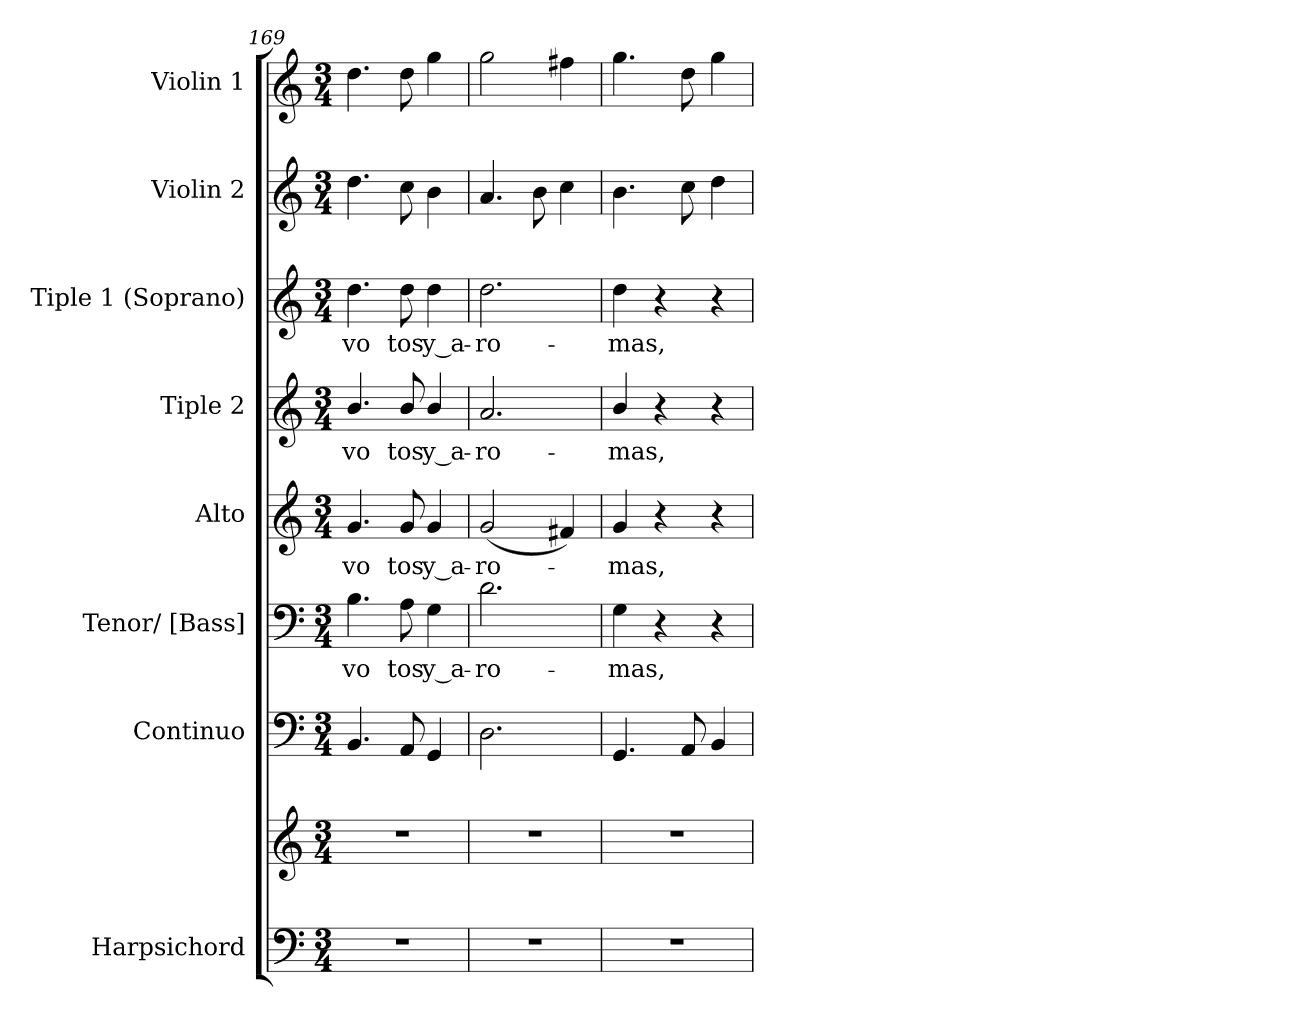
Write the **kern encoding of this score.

**kern	**kern	**kern	**kern	**text	**kern	**text	**kern	**text	**kern	**text	**kern	**kern
*part8	*part8	*part7	*part6	*part6	*part5	*part5	*part4	*part4	*part3	*part3	*part2	*part1
*staff9	*staff8	*staff7	*staff6	*staff6	*staff5	*staff5	*staff4	*staff4	*staff3	*staff3	*staff2	*staff1
*I"Harpsichord	*	*I"Continuo	*I"Tenor/ [Bass]	*	*I"Alto	*	*I"Tiple 2	*	*I"Tiple 1 (Soprano)	*	*I"Violin 2	*I"Violin 1
*	*	*I'Cont.	*I'T/B.	*	*I'A.	*	*	*	*I'S1.	*	*I'Vln. 2	*I'Vln. 1
*clefF4	*clefG2	*clefF4	*clefF4	*	*clefG2	*	*clefG2	*	*clefG2	*	*clefG2	*clefG2
*k[]	*k[]	*k[]	*k[]	*	*k[]	*	*k[]	*	*k[]	*	*k[]	*k[]
*C:	*C:	*C:	*C:	*	*C:	*	*C:	*	*C:	*	*C:	*C:
*M3/4	*M3/4	*M3/4	*M3/4	*	*M3/4	*	*M3/4	*	*M3/4	*	*M3/4	*M3/4
=169	=169	=169	=169	=169	=169	=169	=169	=169	=169	=169	=169	=169
!LO:N:vis=1	!LO:N:vis=1	!	!	!	!	!	!	!	!	!	!	!
!	!	!	!	!LO:LY:b:color=#000000	!	!	!	!	!	!	!	!
!	!	!	!	!	!	!LO:LY:b:color=#000000	!	!	!	!	!	!
!	!	!	!	!	!	!	!	!LO:LY:b:color=#000000	!	!	!	!
!	!	!	!	!	!	!	!	!	!	!LO:LY:b:color=#000000	!	!
2.r	2.r	4.BBi/	4.Bi\	vo	4.gi/	vo	4.bi/	vo	4.ddi\	vo	4.ddi\	4.ddi\
!	!	!	!	!LO:LY:b:color=#000000	!	!	!	!	!	!	!	!
!	!	!	!	!	!	!LO:LY:b:color=#000000	!	!	!	!	!	!
!	!	!	!	!	!	!	!	!LO:LY:b:color=#000000	!	!	!	!
!	!	!	!	!	!	!	!	!	!	!LO:LY:b:color=#000000	!	!
.	.	8AAi/	8Ai\	tos	8gi/	tos	8bi/	tos	8ddi\	tos	8cci\	8ddi\
!	!	!	!	!LO:LY:b:color=#000000	!	!	!	!	!	!	!	!
!	!	!	!	!	!	!LO:LY:b:color=#000000	!	!	!	!	!	!
!	!	!	!	!	!	!	!	!LO:LY:b:color=#000000	!	!	!	!
!	!	!	!	!	!	!	!	!	!	!LO:LY:b:color=#000000	!	!
.	.	4GGi/	4Gi\	y_a-	4gi/	y_a-	4bi/	y_a-	4ddi\	y_a-	4bi\	4ggi\
=170	=170	=170	=170	=170	=170	=170	=170	=170	=170	=170	=170	=170
!LO:N:vis=1	!LO:N:vis=1	!	!	!	!	!	!	!	!	!	!	!
!	!	!	!	!LO:LY:b:color=#000000	!	!	!	!	!	!	!	!
!	!	!	!	!	!	!LO:LY:b:color=#000000	!	!	!	!	!	!
!	!	!	!	!	!	!	!	!LO:LY:b:color=#000000	!	!	!	!
!	!	!	!	!	!	!	!	!	!	!LO:LY:b:color=#000000	!	!
2.r	2.r	2.Di\	2.di\	-ro-	(2gi/	-ro-	2.ai/	-ro-	2.ddi\	-ro-	4.ai/	2ggi\
.	.	.	.	.	.	.	.	.	.	.	8bi\	.
.	.	.	.	.	4f#Xi/)	.	.	.	.	.	4cci\	4ff#Xi\
=171	=171	=171	=171	=171	=171	=171	=171	=171	=171	=171	=171	=171
!LO:N:vis=1	!LO:N:vis=1	!	!	!	!	!	!	!	!	!	!	!
!	!	!	!	!LO:LY:b:color=#000000	!	!	!	!	!	!	!	!
!	!	!	!	!	!	!LO:LY:b:color=#000000	!	!	!	!	!	!
!	!	!	!	!	!	!	!	!LO:LY:b:color=#000000	!	!	!	!
!	!	!	!	!	!	!	!	!	!	!LO:LY:b:color=#000000	!	!
2.r	2.r	4.GGi/	4Gi\	-mas,	4gi/	-mas,	4bi/	-mas,	4ddi\	-mas,	4.bi\	4.ggi\
.	.	.	4r	.	4r	.	4r	.	4r	.	.	.
.	.	8AAi/	.	.	.	.	.	.	.	.	8cci\	8ddi\
.	.	4BBi/	4r	.	4r	.	4r	.	4r	.	4ddi\	4ggi\
=	=	=	=	=	=	=	=	=	=	=	=	=
*-	*-	*-	*-	*-	*-	*-	*-	*-	*-	*-	*-	*-
